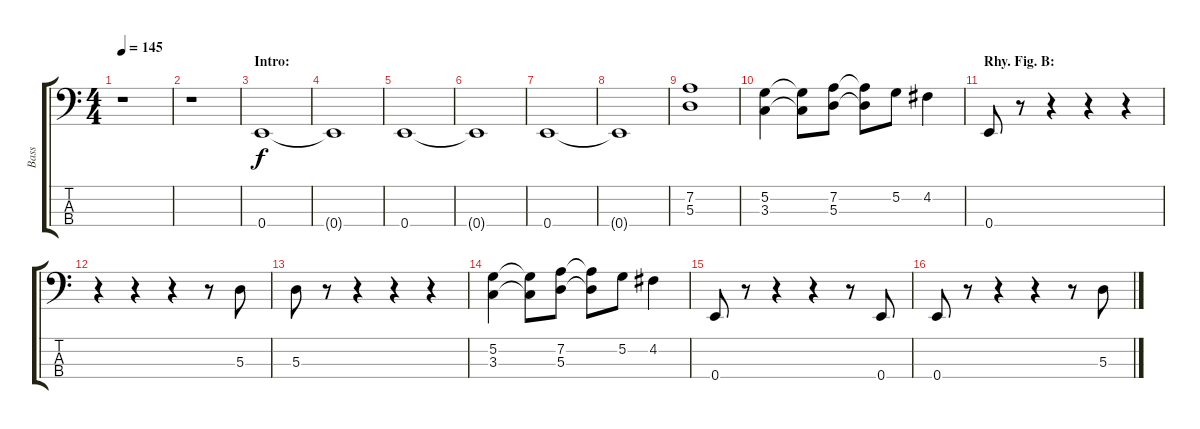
\track ("Bass" "Bass") {instrument electricbassfinger}
\staff {score tabs}
\tuning (G2 D2 A1 E1) {hide}
\ts (4 4)
\tempo 145
\clef f4
\ks c
r.1{dy f volume 16 instrument electricbassfinger} |
r.1 |
\section ("" "Intro:")
0.4.1 |
0.4{t}.1 |
0.4.1 |
0.4{t}.1 |
0.4.1 |
0.4{t}.1 |
(7.2 5.3).1 |
(5.2 3.3).4 (5.2{t} 3.3{t}).8 (7.2 5.3).8 (7.2{t} 5.3{t}).8 5.2.8 4.2.4 |
\section ("" "Rhy. Fig. B:")
0.4.8 r.8 r.4 r.4 r.4 |
r.4 r.4 r.4 r.8 5.3.8 |
5.3.8 r.8 r.4 r.4 r.4 |
(5.2 3.3).4 (5.2{t} 3.3{t}).8 (7.2 5.3).8 (7.2{t} 5.3{t}).8 5.2.8 4.2.4 |
0.4.8 r.8 r.4 r.4 r.8 0.4.8 |
0.4.8 r.8 r.4 r.4 r.8 5.3.8
